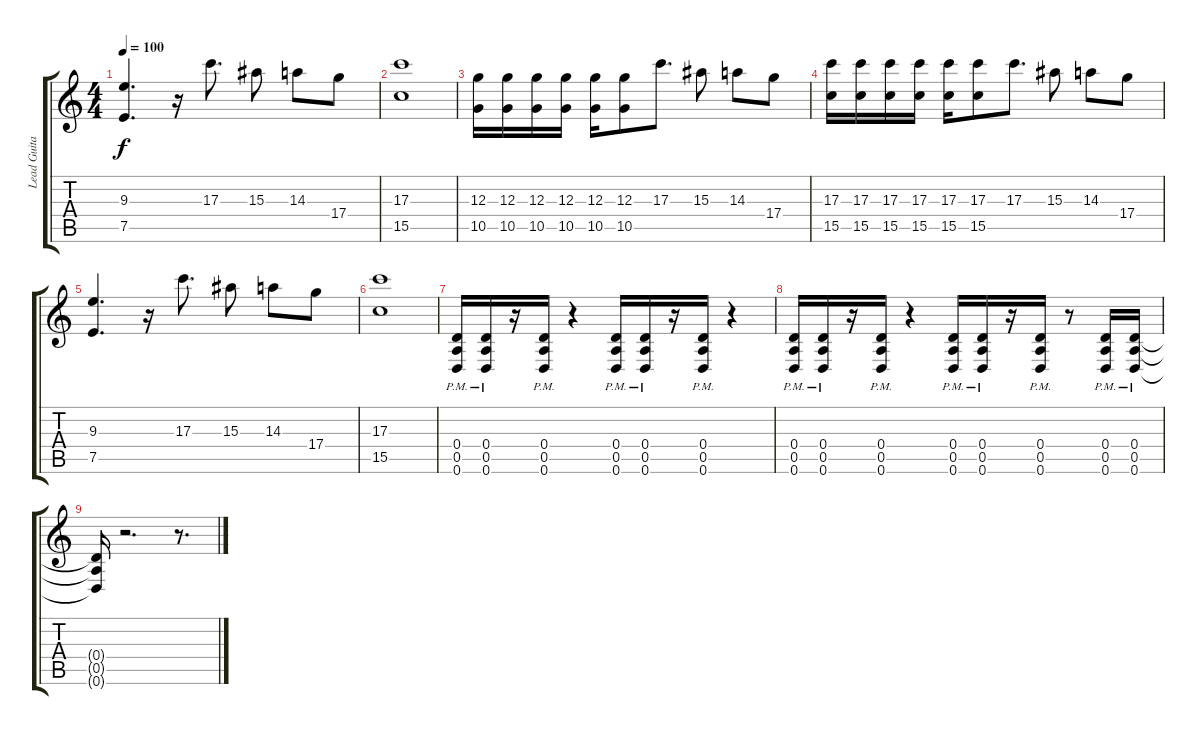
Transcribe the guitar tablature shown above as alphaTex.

\track ("Lead Guitar" "Lead Guita") {instrument distortionguitar}
\staff {score tabs}
\tuning (E4 B3 G3 D3 A2 D2) {hide}
\ts (4 4)
\tempo 100
\clef g2
\ks c
(9.3 7.5).4{d dy f} r.16 17.3.8{d} 15.3.8 14.3.8 17.4.8 |
(17.3 15.5).1 |
(12.3 10.5).16 (12.3 10.5).16 (12.3 10.5).16 (12.3 10.5).16 (12.3 10.5).16 (12.3 10.5).8 17.3.8{d} 15.3.8 14.3.8 17.4.8 |
(17.3 15.5).16 (17.3 15.5).16 (17.3 15.5).16 (17.3 15.5).16 (17.3 15.5).16 (17.3 15.5).8 17.3.8{d} 15.3.8 14.3.8 17.4.8 |
(9.3 7.5).4{d} r.16 17.3.8{d} 15.3.8 14.3.8 17.4.8 |
(17.3 15.5).1 |
(0.4{pm} 0.5 0.6{pm}).16 (0.4{pm} 0.5 0.6{pm}).16 r.16 (0.4{pm} 0.5 0.6{pm}).16 r.4 (0.4{pm} 0.5 0.6{pm}).16 (0.4{pm} 0.5 0.6{pm}).16 r.16 (0.4{pm} 0.5 0.6{pm}).16 r.4 |
(0.4{pm} 0.5 0.6{pm}).16 (0.4{pm} 0.5 0.6{pm}).16 r.16 (0.4{pm} 0.5 0.6{pm}).16 r.4 (0.4{pm} 0.5{pm} 0.6{pm}).16 (0.4{pm} 0.5{pm} 0.6{pm}).16 r.16 (0.4{pm} 0.5{pm} 0.6{pm}).16 r.8 (0.4{pm} 0.5{pm} 0.6{pm}).16 (0.4{pm} 0.5{pm} 0.6{pm}).16 |
(0.4{t} 0.5{t} 0.6{t}).16 r.2{d} r.8{d}
